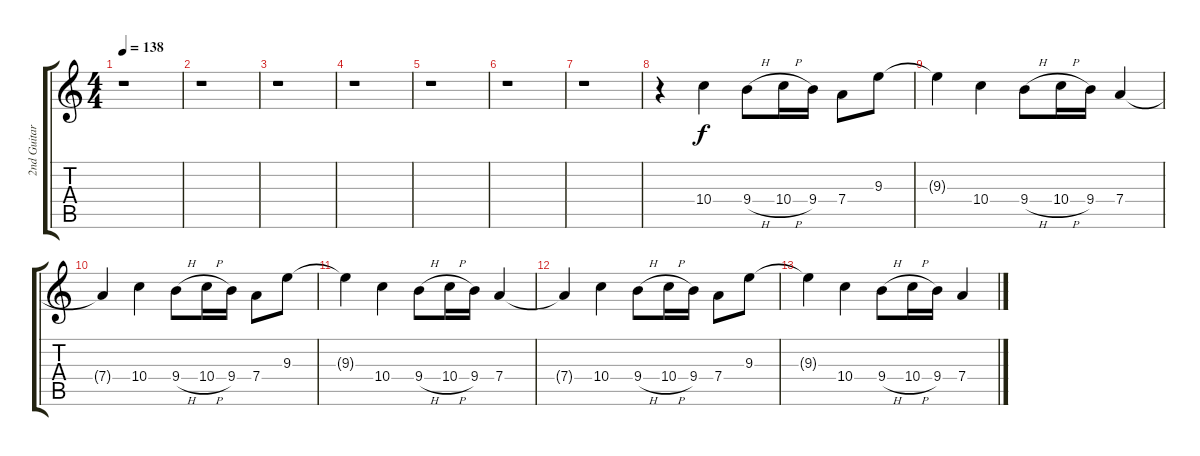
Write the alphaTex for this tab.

\track ("2nd Guitar" "2nd Guitar") {instrument overdrivenguitar}
\staff {score tabs}
\tuning (E4 B3 G3 D3 A2 E2) {hide}
\ts (4 4)
\tempo 138
\clef g2
\ks c
r.1{dy f} |
r.1 |
r.1 |
r.1 |
r.1 |
r.1 |
r.1 |
r.4 10.4.4 9.4{h}.8 10.4{h}.16 9.4.16 7.4.8 9.3.8 |
9.3{t}.4 10.4.4 9.4{h}.8 10.4{h}.16 9.4.16 7.4.4 |
7.4{t}.4 10.4.4 9.4{h}.8 10.4{h}.16 9.4.16 7.4.8 9.3.8 |
9.3{t}.4 10.4.4 9.4{h}.8 10.4{h}.16 9.4.16 7.4.4 |
7.4{t}.4 10.4.4 9.4{h}.8 10.4{h}.16 9.4.16 7.4.8 9.3.8 |
9.3{t}.4 10.4.4 9.4{h}.8 10.4{h}.16 9.4.16 7.4.4
